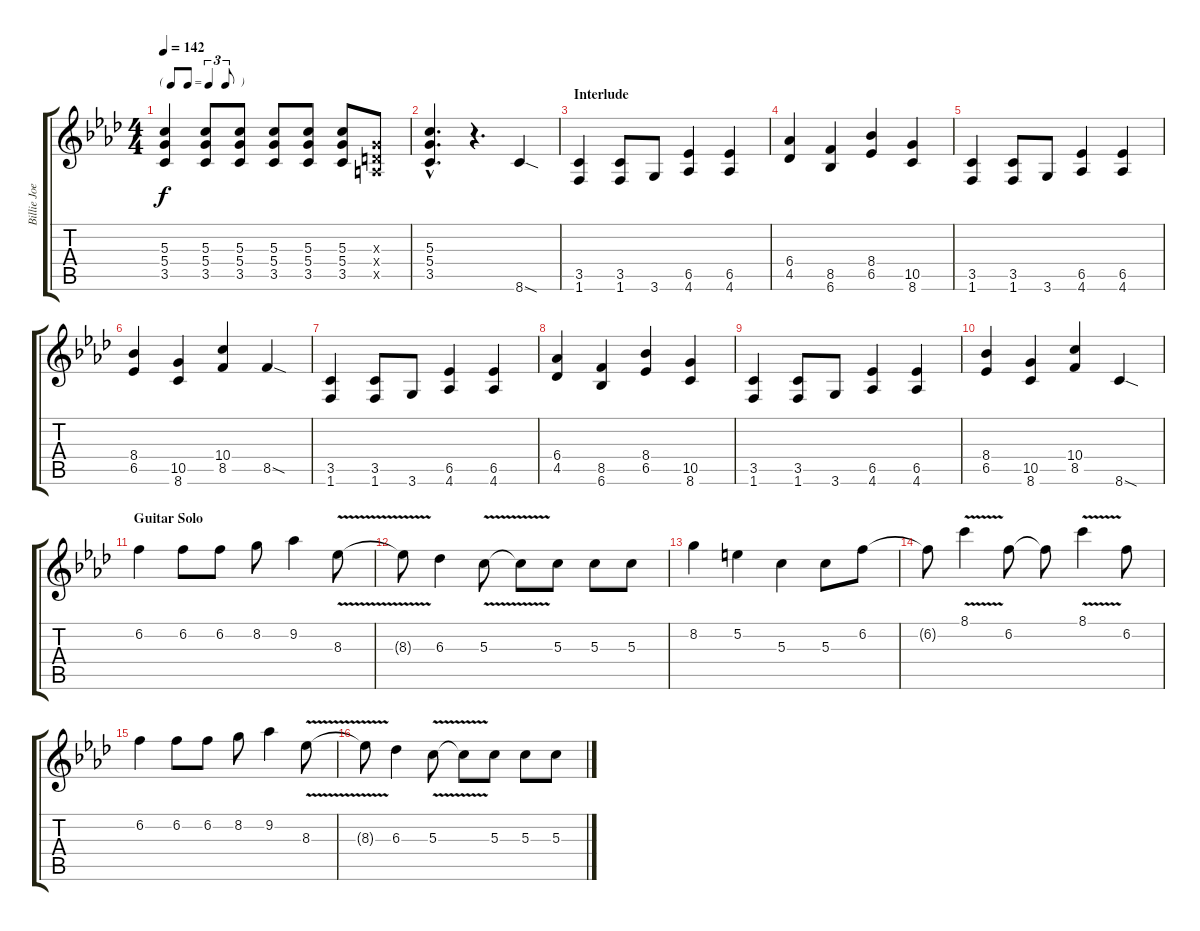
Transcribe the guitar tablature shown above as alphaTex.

\track ("Billie Joe Armstrong (Guitar 1)" "Billie Joe") {instrument distortionguitar}
\staff {score tabs}
\tuning (E4 B3 G3 D3 A2 E2) {hide}
\ts (4 4)
\tf triplet8th
\tempo 142
\clef g2
\ks ab
(5.3 5.4 3.5).4{dy f} (5.3 5.4 3.5).8 (5.3 5.4 3.5).8 (5.3 5.4 3.5).8 (5.3 5.4 3.5).8 (5.3 5.4 3.5).8 (0.3{x} 0.4{x} 0.5{x}).8 |
(5.3{hac} 5.4{hac} 3.5{hac}).4{d} r.4{d} 8.6{sod}.4 |
\section ("" "Interlude")
(3.5 1.6).4 (3.5 1.6).8 3.6.8 (6.5 4.6).4 (6.5 4.6).4 |
(6.4 4.5).4 (8.5 6.6).4 (8.4 6.5).4 (10.5 8.6).4 |
(3.5 1.6).4 (3.5 1.6).8 3.6.8 (6.5 4.6).4 (6.5 4.6).4 |
(8.4 6.5).4 (10.5 8.6).4 (10.4 8.5).4 8.5{sod}.4 |
(3.5 1.6).4 (3.5 1.6).8 3.6.8 (6.5 4.6).4 (6.5 4.6).4 |
(6.4 4.5).4 (8.5 6.6).4 (8.4 6.5).4 (10.5 8.6).4 |
(3.5 1.6).4 (3.5 1.6).8 3.6.8 (6.5 4.6).4 (6.5 4.6).4 |
(8.4 6.5).4 (10.5 8.6).4 (10.4 8.5).4 8.6{sod}.4 |
\section ("" "Guitar Solo")
6.2.4{volume 12} 6.2.8 6.2.8 8.2.8 9.2.4 8.3{v}.8 |
8.3{t}.8 6.3.4 5.3{v}.8 5.3{t}.8 5.3.8 5.3.8 5.3.8 |
8.2.4 5.2.4 5.3.4 5.3.8 6.2.8 |
6.2{t}.8 8.1{v}.4 6.2.8 6.2{t}.8 8.1{v}.4 6.2.8 |
6.2.4 6.2.8 6.2.8 8.2.8 9.2.4 8.3{v}.8 |
8.3{t}.8 6.3.4 5.3{v}.8 5.3{t}.8 5.3.8 5.3.8 5.3.8
